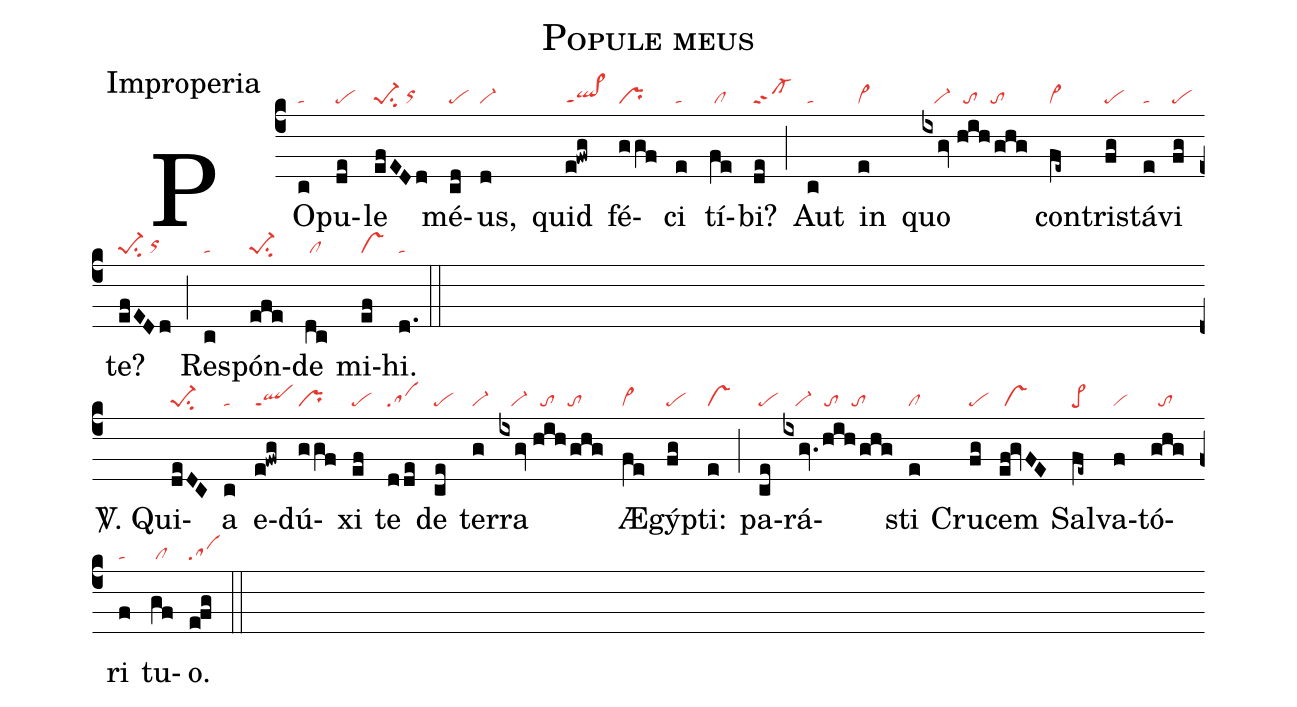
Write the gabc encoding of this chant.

name:Popule meus;
office-part:Improperia;
nabc-lines:1;
%%
(c4) PO(c|ta)pu(de|pe)le(efEDd|pe-1su2/orhh) mé(cd|pe)us,(d|vi-) %(,)
quid(e!fwg|ql>ppt1) fé(ggf|pr)ci(e|ta) tí(fe|/cl)bi?(de|cl-ppt2) (;)
Aut(c|ta) in(e|vi>) quo(ixgv///hih/ghg|///vi-///to///to) con(fe~|cl~)tri(fg|pe)stá(e|ta)vi(fg|pe) te?(efEDd|pe-1su2/orhh) (;)
Re(c|ta)spón(efe|pe-1su2)de(dc|/cl) mi(ef|vs)hi.(d.|ta) (::Z)

<sp>V/</sp>. Qui(deDC|pe-1su2)a(c|ta) e(e!fwg|qlppt1)dú(ggf|pr)xi(ef|pe) te(dde|sa) %(,)
de(ce|pe) ter(g|vi-)ra(ixgv///hih/ghg|///vi-///to///to) Æ(fe|cl~)gý(fg|pe)pti:(e|vs) (;)
pa(ce|pe)rá(ixgv.hih/ghg|///vi-///to///to)sti(e|cl) Cru(fg|pe)cem(ef!gvFE|/vs) %(,)
Sal(fe~|pe>)va(f|vi)tó(ghg|//to)ri(f|ta) tu(gf|/cl)o.(e!fg|sa) (::)
